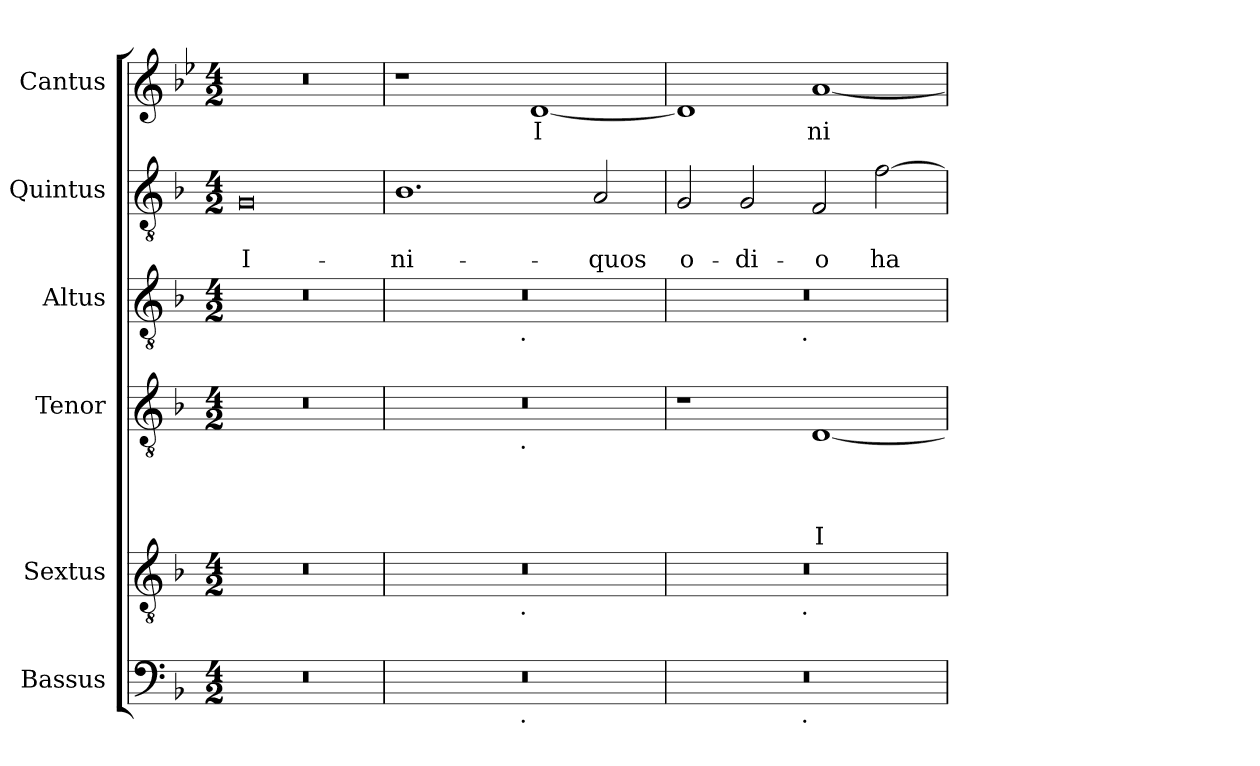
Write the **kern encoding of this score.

**kern	**kern	**kern	**text	**text	**text	**text	**kern	**kern	**text	**text	**kern	**text
*part6	*part5	*part4	*part4	*part4	*part4	*part4	*part3	*part2	*part2	*part2	*part1	*part1
*staff6	*staff5	*staff4	*staff4	*staff4	*staff4	*staff4	*staff3	*staff2	*staff2	*staff2	*staff1	*staff1
*I"Bassus	*I"Sextus	*I"Tenor	*	*	*	*	*I"Altus	*I"Quintus	*	*	*I"Cantus	*
*clefF4	*clefGv2	*clefGv2	*	*	*	*	*clefGv2	*clefGv2	*	*	*clefG2	*
*ITrd-3c-5	*ITrd-3c-5	*ITrd-3c-5	*	*	*	*	*ITrd-3c-5	*ITrd-3c-5	*	*	*	*
*k[b-e-]	*k[b-e-]	*k[b-e-]	*	*	*	*	*k[b-e-]	*k[b-e-]	*	*	*k[b-e-]	*
*B-:	*B-:	*B-:	*	*	*	*	*B-:	*B-:	*	*	*B-:	*
*M4/2	*M4/2	*M4/2	*	*	*	*	*M4/2	*M4/2	*	*	*M4/2	*
=1	=1	=1	=1	=1	=1	=1	=1	=1	=1	=1	=1	=1
!	!	!	!	!	!	!	!	!	!	!LO:LY:b	!	!
0r	0r	0r	.	.	.	.	0r	0c	.	I-	0r	.
=2	=2	=2	=2	=2	=2	=2	=2	=2	=2	=2	=2	=2
!	!	!	!	!	!	!	!	!	!	!LO:LY:b	!	!
*^	*^	*^	*	*	*	*	*^	*	*	*	*	*
0r	2ryy	0r	2ryy	0r	2ryy	.	.	.	.	0r	2ryy	1.e-	.	-ni-	1r	.
.	4...ryy	.	4...ryy	.	4...ryy	.	.	.	.	.	4...ryy	.	.	.	.	.
!	!	!	!	!	!	!	!	!	!	!	!LO:TX:b:t=.	!	!	!	!	!
!	!	!	!	!	!LO:TX:b:t=.	!	!	!	!	!	!	!	!	!	!	!
!	!	!	!LO:TX:b:t=.	!	!	!	!	!	!	!	!	!	!	!	!	!
!	!LO:TX:b:t=.	!	!	!	!	!	!	!	!	!	!	!	!	!	!	!
.	1ryy	.	1ryy	.	1ryy	.	.	.	.	.	1ryy	.	.	.	.	.
!	!	!	!	!	!	!	!	!	!	!	!	!	!	!	!	!LO:LY:b:rj
.	.	.	.	.	.	.	.	.	.	.	.	.	.	.	[<1d	I
!	!	!	!	!	!	!	!	!	!	!	!	!	!	!LO:LY:b	!	!
.	.	.	.	.	.	.	.	.	.	.	.	2d/	.	-quos	.	.
.	32ryy	.	32ryy	.	32ryy	.	.	.	.	.	32ryy	.	.	.	.	.
=3	=3	=3	=3	=3	=3	=3	=3	=3	=3	=3	=3	=3	=3	=3	=3	=3
!	!	!	!	!	!	!	!	!	!	!	!	!	!	!LO:LY:b	!	!
*	*	*	*	*v	*v	*	*	*	*	*	*	*	*	*	*	*
0r	2ryy	0r	2ryy	1r	.	.	.	.	0r	2ryy	2c/	.	o-	1d]	.
!	!	!	!	!	!	!	!	!	!	!	!	!	!LO:LY:b	!	!
.	4...ryy	.	4...ryy	.	.	.	.	.	.	4...ryy	2c/	.	-di-	.	.
!	!	!	!	!	!	!	!	!	!	!LO:TX:b:t=.	!	!	!	!	!
!	!	!	!LO:TX:b:t=.	!	!	!	!	!	!	!	!	!	!	!	!
!	!LO:TX:b:t=.	!	!	!	!	!	!	!	!	!	!	!	!	!	!
.	1ryy	.	1ryy	.	.	.	.	.	.	1ryy	.	.	.	.	.
!	!	!	!	!	!	!	!	!LO:LY:b:rj	!	!	!	!	!LO:LY:b	!	!LO:LY:b
.	.	.	.	[<1G	.	.	.	I-	.	.	2B-/	.	-o	[<1a	ni
!	!	!	!	!	!	!	!	!	!	!	!	!	!LO:LY:b	!	!
.	.	.	.	.	.	.	.	.	.	.	[>2b-\	.	ha-	.	.
.	32ryy	.	32ryy	.	.	.	.	.	.	32ryy	.	.	.	.	.
*v	*v	*	*	*	*	*	*	*	*v	*v	*	*	*	*	*
*	*v	*v	*	*	*	*	*	*	*	*	*	*	*
=	=	=	=	=	=	=	=	=	=	=	=	=
*-	*-	*-	*-	*-	*-	*-	*-	*-	*-	*-	*-	*-
